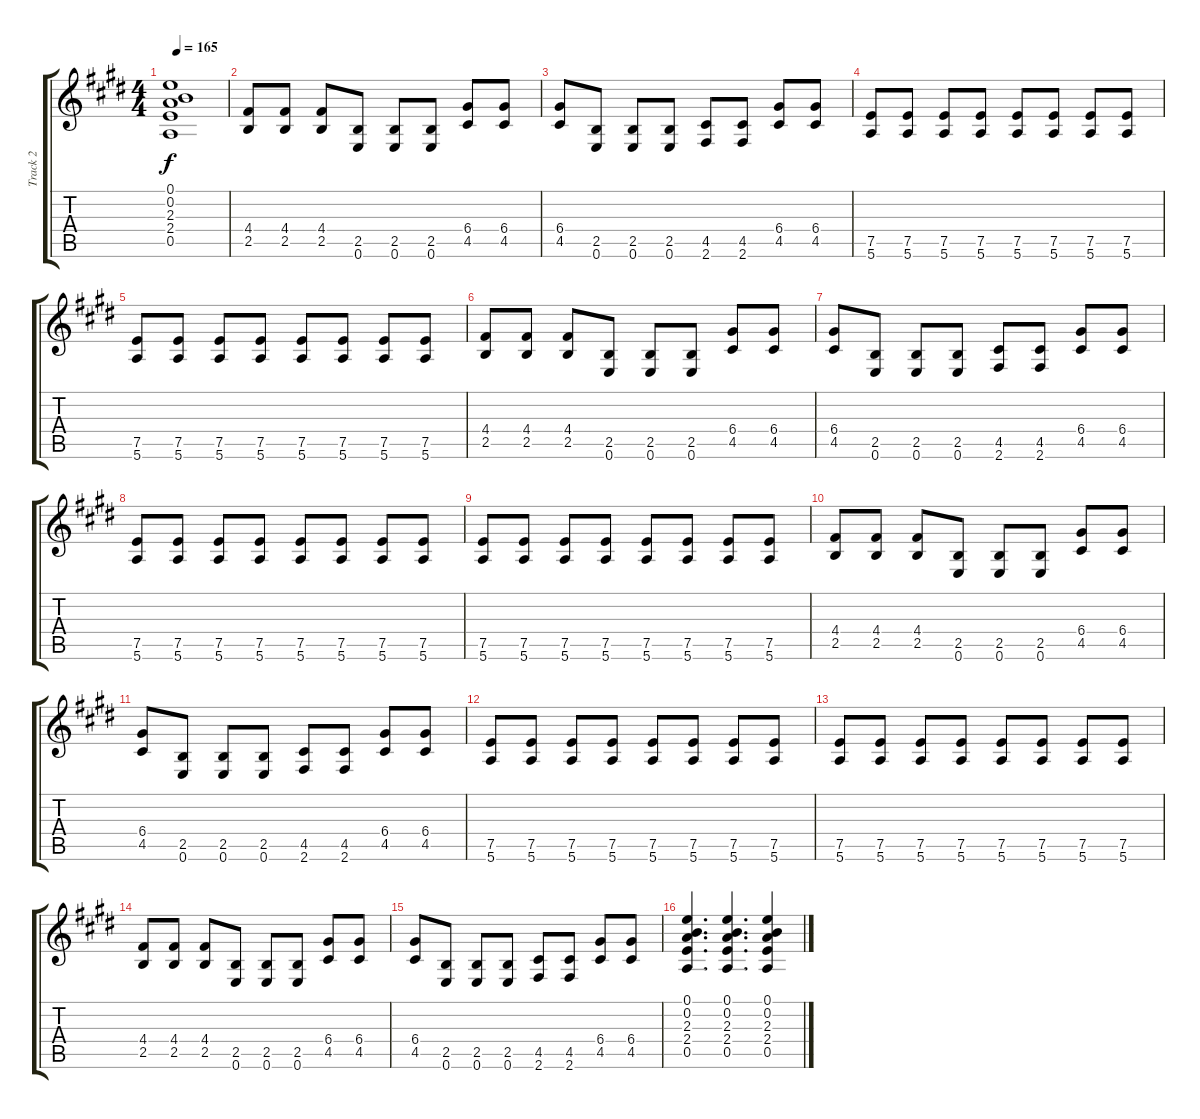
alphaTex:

\track ("Track 2" "Track 2") {instrument distortionguitar}
\staff {score tabs}
\tuning (E4 B3 G3 D3 A2 E2) {hide}
\ts (4 4)
\tempo 165
\clef g2
\ks e
(0.1{t} 0.2{t} 2.3{t} 2.4{t} 0.5{t}).1{dy f} |
(4.4 2.5).8 (4.4 2.5).8 (4.4 2.5).8 (2.5 0.6).8 (2.5 0.6).8 (2.5 0.6).8 (6.4 4.5).8 (6.4 4.5).8 |
(6.4 4.5).8 (2.5 0.6).8 (2.5 0.6).8 (2.5 0.6).8 (4.5 2.6).8 (4.5 2.6).8 (6.4 4.5).8 (6.4 4.5).8 |
(7.5 5.6).8 (7.5 5.6).8 (7.5 5.6).8 (7.5 5.6).8 (7.5 5.6).8 (7.5 5.6).8 (7.5 5.6).8 (7.5 5.6).8 |
(7.5 5.6).8 (7.5 5.6).8 (7.5 5.6).8 (7.5 5.6).8 (7.5 5.6).8 (7.5 5.6).8 (7.5 5.6).8 (7.5 5.6).8 |
(4.4 2.5).8 (4.4 2.5).8 (4.4 2.5).8 (2.5 0.6).8 (2.5 0.6).8 (2.5 0.6).8 (6.4 4.5).8 (6.4 4.5).8 |
(6.4 4.5).8 (2.5 0.6).8 (2.5 0.6).8 (2.5 0.6).8 (4.5 2.6).8 (4.5 2.6).8 (6.4 4.5).8 (6.4 4.5).8 |
(7.5 5.6).8 (7.5 5.6).8 (7.5 5.6).8 (7.5 5.6).8 (7.5 5.6).8 (7.5 5.6).8 (7.5 5.6).8 (7.5 5.6).8 |
(7.5 5.6).8 (7.5 5.6).8 (7.5 5.6).8 (7.5 5.6).8 (7.5 5.6).8 (7.5 5.6).8 (7.5 5.6).8 (7.5 5.6).8 |
(4.4 2.5).8 (4.4 2.5).8 (4.4 2.5).8 (2.5 0.6).8 (2.5 0.6).8 (2.5 0.6).8 (6.4 4.5).8 (6.4 4.5).8 |
(6.4 4.5).8 (2.5 0.6).8 (2.5 0.6).8 (2.5 0.6).8 (4.5 2.6).8 (4.5 2.6).8 (6.4 4.5).8 (6.4 4.5).8 |
(7.5 5.6).8 (7.5 5.6).8 (7.5 5.6).8 (7.5 5.6).8 (7.5 5.6).8 (7.5 5.6).8 (7.5 5.6).8 (7.5 5.6).8 |
(7.5 5.6).8 (7.5 5.6).8 (7.5 5.6).8 (7.5 5.6).8 (7.5 5.6).8 (7.5 5.6).8 (7.5 5.6).8 (7.5 5.6).8 |
(4.4 2.5).8 (4.4 2.5).8 (4.4 2.5).8 (2.5 0.6).8 (2.5 0.6).8 (2.5 0.6).8 (6.4 4.5).8 (6.4 4.5).8 |
(6.4 4.5).8 (2.5 0.6).8 (2.5 0.6).8 (2.5 0.6).8 (4.5 2.6).8 (4.5 2.6).8 (6.4 4.5).8 (6.4 4.5).8 |
(0.1 0.2 2.3 2.4 0.5).4{d} (0.1 0.2 2.3 2.4 0.5).4{d} (0.1 0.2 2.3 2.4 0.5).4
